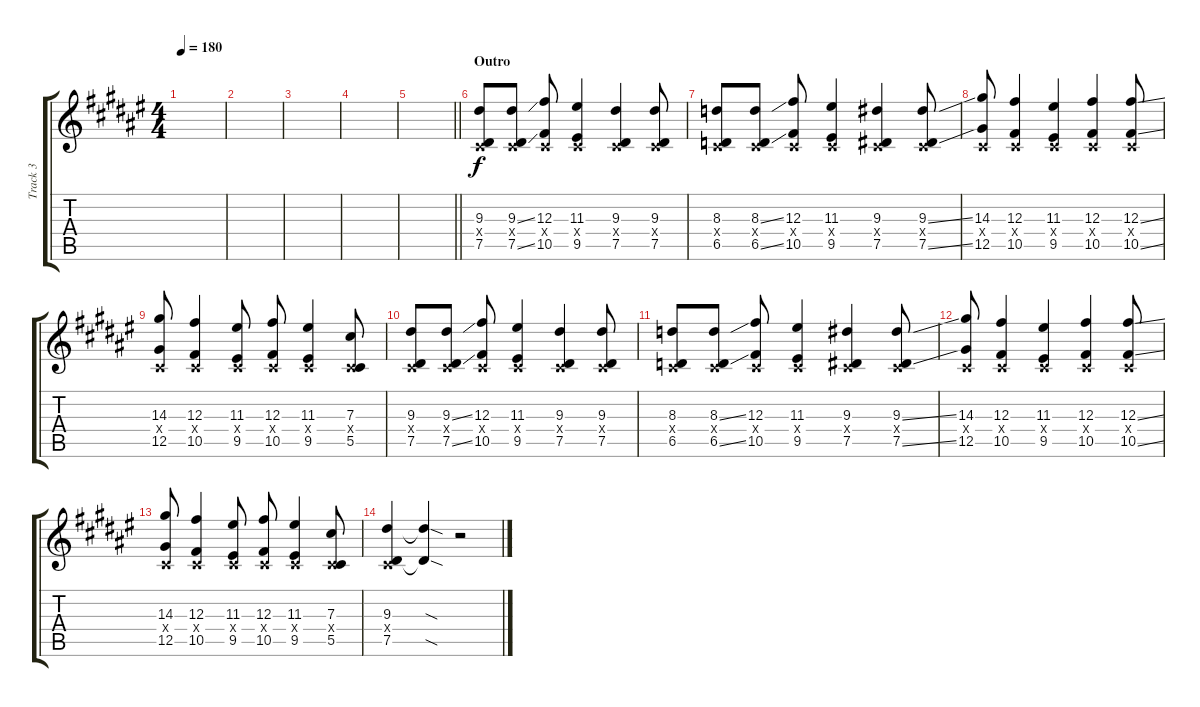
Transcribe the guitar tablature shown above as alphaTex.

\track ("Track 3" "Track 3") {instrument distortionguitar}
\staff {score tabs}
\tuning (Eb4 Bb3 Gb3 Db3 Ab2 Eb2) {hide}
\ts (4 4)
\tempo 180
\clef g2
\ks f#
|
|
|
|
\barLineRight lightlight
|
\section ("" "Outro")
(9.3 0.4{x} 7.5).8 (9.3{ss} 0.4{x} 7.5{ss}).8 (12.3 0.4{x} 10.5).8 (11.3 0.4{x} 9.5).4 (9.3 0.4{x} 7.5).4 (9.3 0.4{x} 7.5).8 |
(8.3 0.4{x} 6.5).8 (8.3{ss} 0.4{x} 6.5{ss}).8 (12.3 0.4{x} 10.5).8 (11.3 0.4{x} 9.5).4 (9.3 0.4{x} 7.5).4 (9.3{ss} 0.4{x} 7.5{ss}).8 |
(14.3 0.4{x} 12.5).8 (12.3 0.4{x} 10.5).4 (11.3 0.4{x} 9.5).4 (12.3 0.4{x} 10.5).4 (12.3{ss} 0.4{x} 10.5{ss}).8 |
(14.3 0.4{x} 12.5).8 (12.3 0.4{x} 10.5).4 (11.3 0.4{x} 9.5).8 (12.3 0.4{x} 10.5).8 (11.3 0.4{x} 9.5).4 (7.3 0.4{x} 5.5).8 |
(9.3 0.4{x} 7.5).8 (9.3{ss} 0.4{x} 7.5{ss}).8 (12.3 0.4{x} 10.5).8 (11.3 0.4{x} 9.5).4 (9.3 0.4{x} 7.5).4 (9.3 0.4{x} 7.5).8 |
(8.3 0.4{x} 6.5).8 (8.3{ss} 0.4{x} 6.5{ss}).8 (12.3 0.4{x} 10.5).8 (11.3 0.4{x} 9.5).4 (9.3 0.4{x} 7.5).4 (9.3{ss} 0.4{x} 7.5{ss}).8 |
(14.3 0.4{x} 12.5).8 (12.3 0.4{x} 10.5).4 (11.3 0.4{x} 9.5).4 (12.3 0.4{x} 10.5).4 (12.3{ss} 0.4{x} 10.5{ss}).8 |
(14.3 0.4{x} 12.5).8 (12.3 0.4{x} 10.5).4 (11.3 0.4{x} 9.5).8 (12.3 0.4{x} 10.5).8 (11.3 0.4{x} 9.5).4 (7.3 0.4{x} 5.5).8 |
(9.3 0.4{x} 7.5).4 (9.3{sod t} 7.5{sod t}).4 r.2
